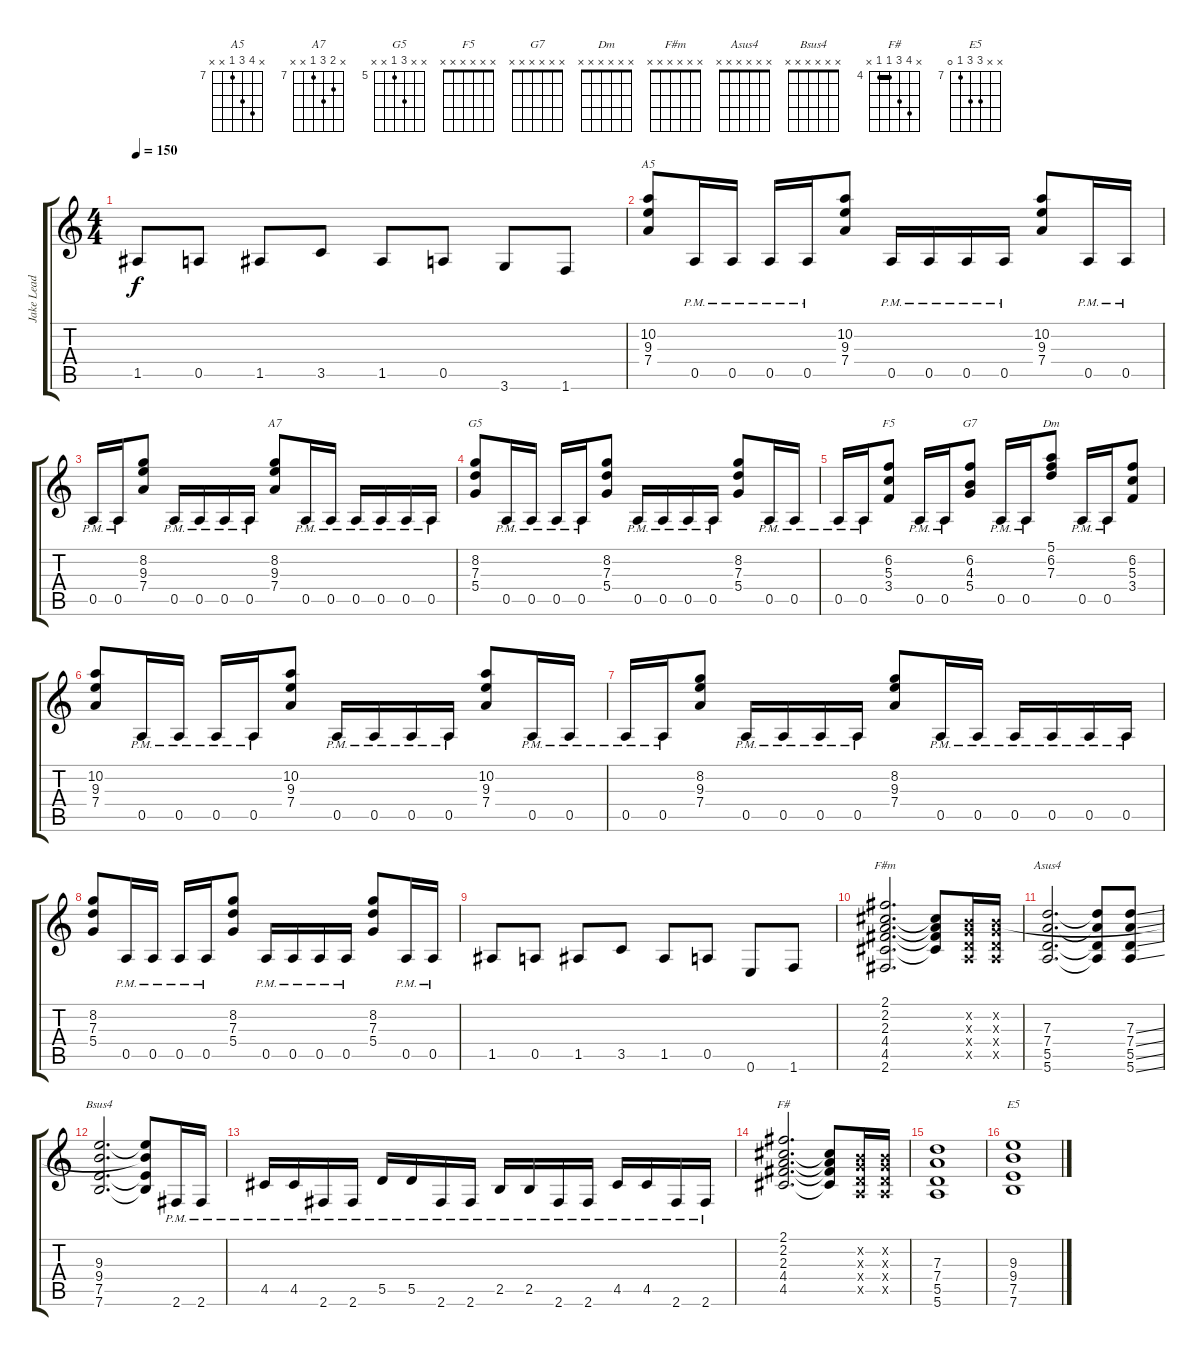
\track ("Jake Lead" "Jake Lead") {instrument overdrivenguitar}
\staff {score tabs}
\tuning (E4 B3 G3 D3 A2 E2) {hide}
\chord ("A5" x 10 9 7 x x) {firstfret 7}
\chord ("A7" x 8 9 7 x x) {firstfret 7}
\chord ("G5" x x 7 5 x x) {firstfret 5}
\chord ("F5" x x x x x x)
\chord ("G7" x x x x x x)
\chord ("Dm" x x x x x x)
\chord ("F#m" x x x x x x)
\chord ("Asus4" x x x x x x)
\chord ("Bsus4" x x x x x x)
\chord ("F#" x 7 6 4 4 x) {firstfret 4 barre 4}
\chord ("E5" x x 9 9 7 0) {firstfret 7}
\ts (4 4)
\tempo 150
\clef g2
\ks c
1.5.8{dy f} 0.5.8 1.5.8 3.5.8 1.5.8 0.5.8 3.6.8 1.6.8 |
(10.2 9.3 7.4).8{ch "A5"} 0.5{pm}.16 0.5{pm}.16 0.5{pm}.16 0.5{pm}.16 (10.2 9.3 7.4).8 0.5{pm}.16 0.5{pm}.16 0.5{pm}.16 0.5{pm}.16 (10.2 9.3 7.4).8 0.5{pm}.16 0.5{pm}.16 |
0.5{pm}.16 0.5{pm}.16 (8.2 9.3 7.4).8 0.5{pm}.16 0.5{pm}.16 0.5{pm}.16 0.5{pm}.16 (8.2 9.3 7.4).8{ch "A7"} 0.5{pm}.16 0.5{pm}.16 0.5{pm}.16 0.5{pm}.16 0.5{pm}.16 0.5{pm}.16 |
(8.2 7.3 5.4).8{ch "G5"} 0.5{pm}.16 0.5{pm}.16 0.5{pm}.16 0.5{pm}.16 (8.2 7.3 5.4).8 0.5{pm}.16 0.5{pm}.16 0.5{pm}.16 0.5{pm}.16 (8.2 7.3 5.4).8 0.5{pm}.16 0.5{pm}.16 |
0.5{pm}.16 0.5{pm}.16 (6.2 5.3 3.4).8{ch "F5"} 0.5{pm}.16 0.5{pm}.16 (6.2 4.3 5.4).8{ch "G7"} 0.5{pm}.16 0.5{pm}.16 (5.1 6.2 7.3).8{ch "Dm"} 0.5{pm}.16 0.5{pm}.16 (6.2 5.3 3.4).8 |
(10.2 9.3 7.4).8 0.5{pm}.16 0.5{pm}.16 0.5{pm}.16 0.5{pm}.16 (10.2 9.3 7.4).8 0.5{pm}.16 0.5{pm}.16 0.5{pm}.16 0.5{pm}.16 (10.2 9.3 7.4).8 0.5{pm}.16 0.5{pm}.16 |
0.5{pm}.16 0.5{pm}.16 (8.2 9.3 7.4).8 0.5{pm}.16 0.5{pm}.16 0.5{pm}.16 0.5{pm}.16 (8.2 9.3 7.4).8 0.5{pm}.16 0.5{pm}.16 0.5{pm}.16 0.5{pm}.16 0.5{pm}.16 0.5{pm}.16 |
(8.2 7.3 5.4).8 0.5{pm}.16 0.5{pm}.16 0.5{pm}.16 0.5{pm}.16 (8.2 7.3 5.4).8 0.5{pm}.16 0.5{pm}.16 0.5{pm}.16 0.5{pm}.16 (8.2 7.3 5.4).8 0.5{pm}.16 0.5{pm}.16 |
1.5.8 0.5.8 1.5.8 3.5.8 1.5.8 0.5.8 0.6.8 1.6.8 |
(2.1 2.2 2.3 4.4 4.5 2.6).2{d ch "F#m"} (2.2{t} 2.3{t} 4.4{t} 4.5{t}).8 (0.2{x} 0.3{x} 0.4{x} 0.5{x}).16 (0.2{x} 0.3{x} 0.4{x} 0.5{x}).16 |
(7.3 7.4 5.5 5.6).2{d ch "Asus4"} (7.3{t} 7.4{t} 5.5{t} 5.6{t}).8 (7.3{ss} 7.4{ss} 5.5{ss} 5.6{ss}).8 |
(9.3 9.4 7.5 7.6).2{d ch "Bsus4"} (0.2{t} 9.3{t} 7.5{t} 7.6{t}).8 2.6{pm}.16 2.6{pm}.16 |
4.5{pm}.16 4.5{pm}.16 2.6{pm}.16 2.6{pm}.16 5.5{pm}.16 5.5{pm}.16 2.6{pm}.16 2.6{pm}.16 2.5{pm}.16 2.5{pm}.16 2.6{pm}.16 2.6{pm}.16 4.5{pm}.16 4.5{pm}.16 2.6{pm}.16 2.6{pm}.16 |
(2.1 2.2 2.3 4.4 4.5).2{d ch "F#"} (2.2{t} 2.3{t} 4.4{t} 4.5{t}).8 (0.2{x} 0.3{x} 0.4{x} 0.5{x}).16 (0.2{x} 0.3{x} 0.4{x} 0.5{x}).16 |
(7.3 7.4 5.5 5.6).1 |
(9.3 9.4 7.5 7.6).1{ch "E5"}
